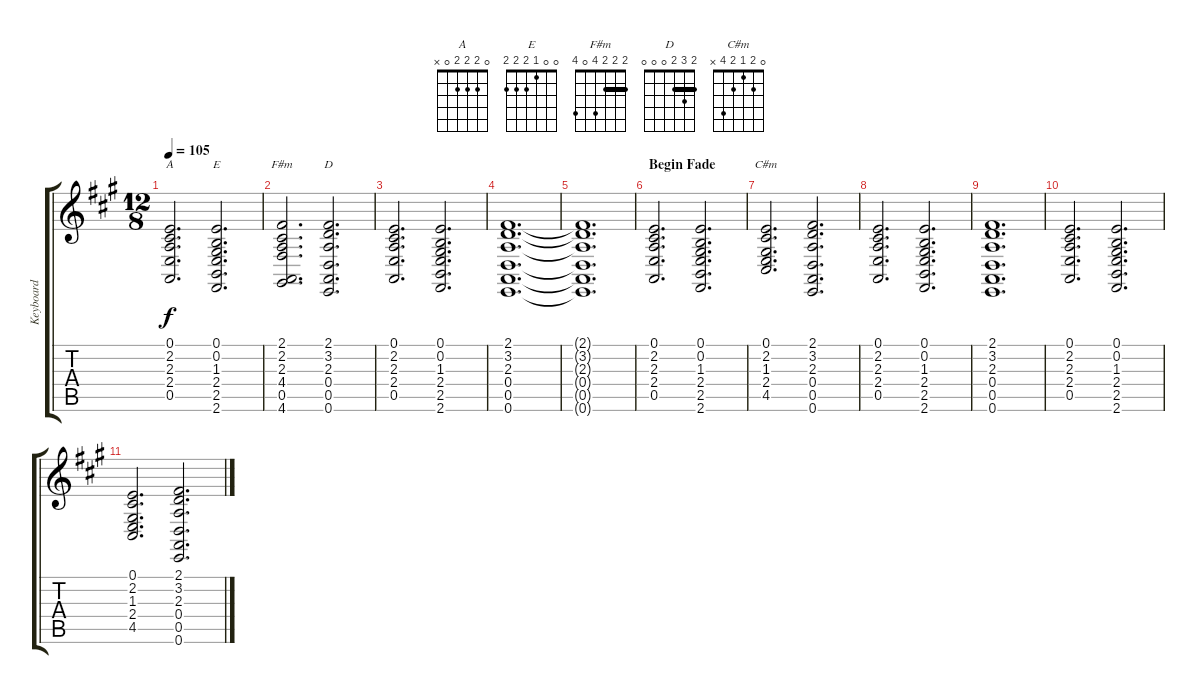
\track ("Keyboard" "Keyboard") {instrument lead2sawtooth}
\staff {score tabs}
\tuning (E4 B3 G3 D3 A2 E2) {hide}
\chord ("A" 0 2 2 2 0 x)
\chord ("E" 0 0 1 2 2 2)
\chord ("F#m" 2 2 2 4 0 4) {barre 2}
\chord ("D" 2 3 2 0 0 0) {barre 2}
\chord ("C#m" 0 2 1 2 4 x)
\ts (12 8)
\tempo 105
\clef g2
\ks a
(0.1 2.2 2.3 2.4 0.5).2{d ch "A" dy f} (0.1 0.2 1.3 2.4 2.5 2.6).2{d ch "E"} |
(2.1 2.2 2.3 4.4 0.5 4.6).2{d ch "F#m"} (2.1 3.2 2.3 0.4 0.5 0.6).2{d ch "D"} |
(0.1 2.2 2.3 2.4 0.5).2{d} (0.1 0.2 1.3 2.4 2.5 2.6).2{d} |
(2.1 3.2 2.3 0.4 0.5 0.6).1{d} |
(2.1{t} 3.2{t} 2.3{t} 0.4{t} 0.5{t} 0.6{t}).1{d} |
\section ("" "Begin Fade")
(0.1 2.2 2.3 2.4 0.5).2{d} (0.1 0.2 1.3 2.4 2.5 2.6).2{d} |
(0.1 2.2 1.3 2.4 4.5).2{d ch "C#m"} (2.1 3.2 2.3 0.4 0.5 0.6).2{d volume 5} |
(0.1 2.2 2.3 2.4 0.5).2{d} (0.1 0.2 1.3 2.4 2.5 2.6).2{d volume 4} |
(2.1 3.2 2.3 0.4 0.5 0.6).1{d volume 3} |
(0.1 2.2 2.3 2.4 0.5).2{d} (0.1 0.2 1.3 2.4 2.5 2.6).2{d volume 2} |
(0.1 2.2 1.3 2.4 4.5).2{d volume 1} (2.1 3.2 2.3 0.4 0.5 0.6).2{d}
